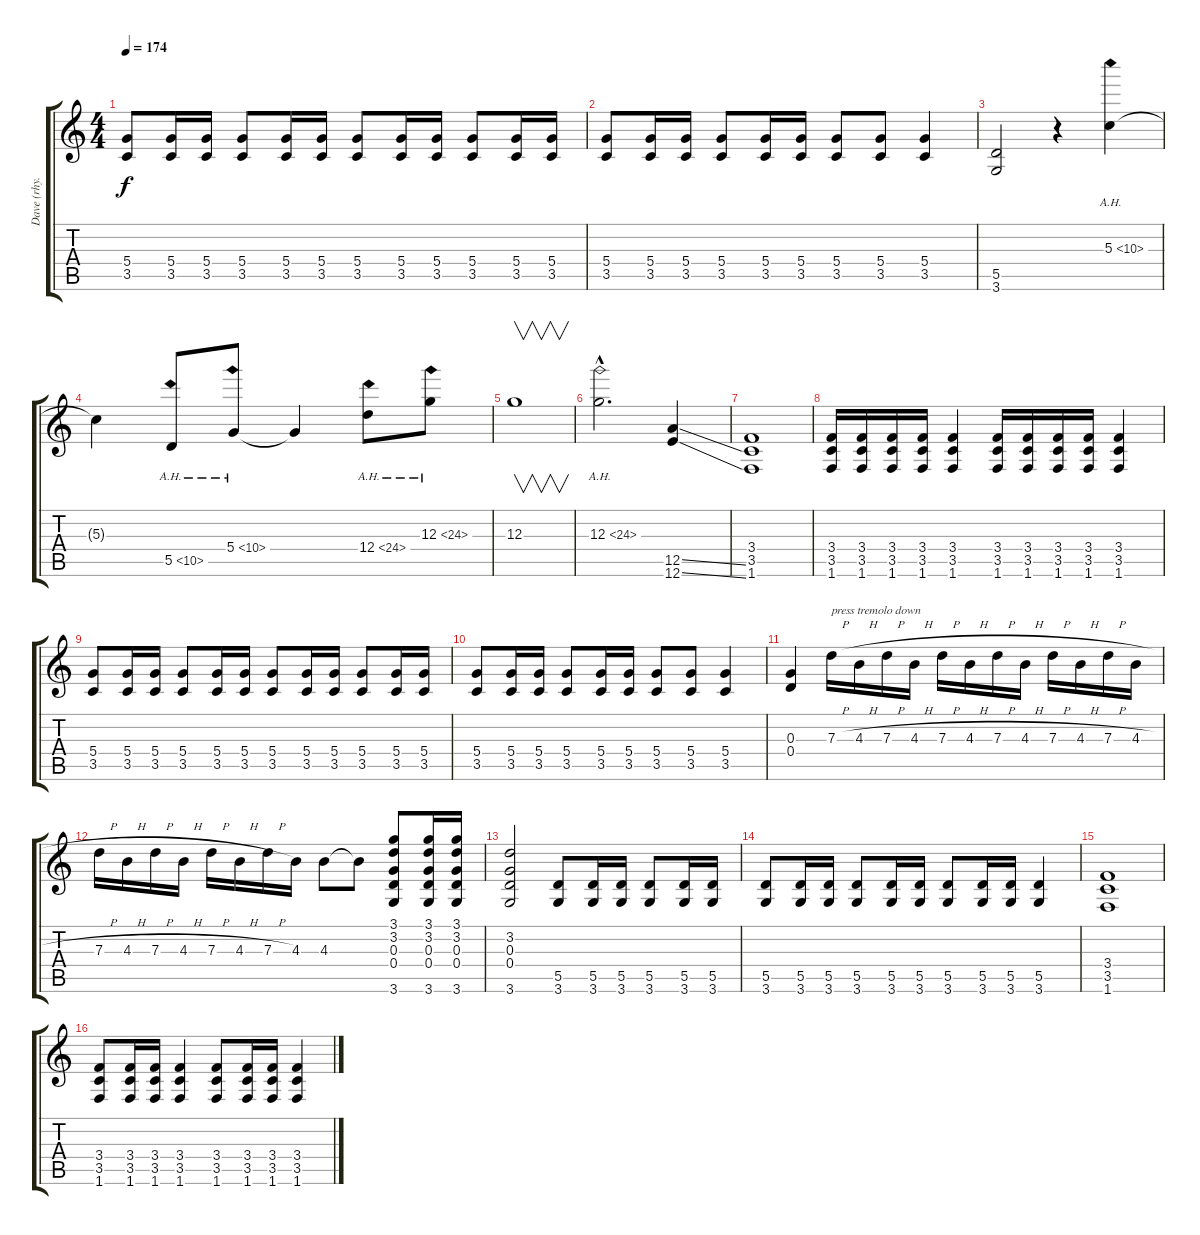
\track ("Dave (rhy. guitar + solo)" "Dave (rhy.") {instrument distortionguitar}
\staff {score tabs}
\tuning (E4 B3 G3 D3 A2 E2) {hide}
\ts (4 4)
\tempo 174
\clef g2
\ks c
(5.4 3.5).8{dy f} (5.4 3.5).16 (5.4 3.5).16 (5.4 3.5).8 (5.4 3.5).16 (5.4 3.5).16 (5.4 3.5).8 (5.4 3.5).16 (5.4 3.5).16 (5.4 3.5).8 (5.4 3.5).16 (5.4 3.5).16 |
(5.4 3.5).8 (5.4 3.5).16 (5.4 3.5).16 (5.4 3.5).8 (5.4 3.5).16 (5.4 3.5).16 (5.4 3.5).8 (5.4 3.5).8 (5.4 3.5).4 |
(5.5 3.6).2 r.4 5.3{ah 5}.4 |
5.3{t}.4 5.5{ah 5}.8 5.4{ah 5}.8 5.4{t}.4 12.4{ah 12}.8 12.3{ah 12}.8 |
12.3.1{v} |
12.3{ah 12 hac}.2{d} (12.5{ss} 12.6{ss}).4 |
(3.4 3.5 1.6).1 |
(3.4 3.5 1.6).16 (3.4 3.5 1.6).16 (3.4 3.5 1.6).16 (3.4 3.5 1.6).16 (3.4 3.5 1.6).4 (3.4 3.5 1.6).16 (3.4 3.5 1.6).16 (3.4 3.5 1.6).16 (3.4 3.5 1.6).16 (3.4 3.5 1.6).4 |
(5.4 3.5).8 (5.4 3.5).16 (5.4 3.5).16 (5.4 3.5).8 (5.4 3.5).16 (5.4 3.5).16 (5.4 3.5).8 (5.4 3.5).16 (5.4 3.5).16 (5.4 3.5).8 (5.4 3.5).16 (5.4 3.5).16 |
(5.4 3.5).8 (5.4 3.5).16 (5.4 3.5).16 (5.4 3.5).8 (5.4 3.5).16 (5.4 3.5).16 (5.4 3.5).8 (5.4 3.5).8 (5.4 3.5).4 |
(0.3 0.4).4 7.3{h}.16{txt "press tremolo down"} 4.3{h}.16 7.3{h}.16 4.3{h}.16 7.3{h}.16 4.3{h}.16 7.3{h}.16 4.3{h}.16 7.3{h}.16 4.3{h}.16 7.3{h}.16 4.3{h}.16 |
7.3{h}.16 4.3{h}.16 7.3{h}.16 4.3{h}.16 7.3{h}.16 4.3{h}.16 7.3{h}.16 4.3.16 4.3.8 4.3{t}.8 (3.1 3.2 0.3 0.4 3.6).8 (3.1 3.2 0.3 0.4 3.6).16 (3.1 3.2 0.3 0.4 3.6).16 |
(3.2 0.3 0.4 3.6).2 (5.5 3.6).8 (5.5 3.6).16 (5.5 3.6).16 (5.5 3.6).8 (5.5 3.6).16 (5.5 3.6).16 |
(5.5 3.6).8 (5.5 3.6).16 (5.5 3.6).16 (5.5 3.6).8 (5.5 3.6).16 (5.5 3.6).16 (5.5 3.6).8 (5.5 3.6).16 (5.5 3.6).16 (5.5 3.6).4 |
(3.4 3.5 1.6).1 |
(3.4 3.5 1.6).8 (3.4 3.5 1.6).16 (3.4 3.5 1.6).16 (3.4 3.5 1.6).4 (3.4 3.5 1.6).8 (3.4 3.5 1.6).16 (3.4 3.5 1.6).16 (3.4 3.5 1.6).4
